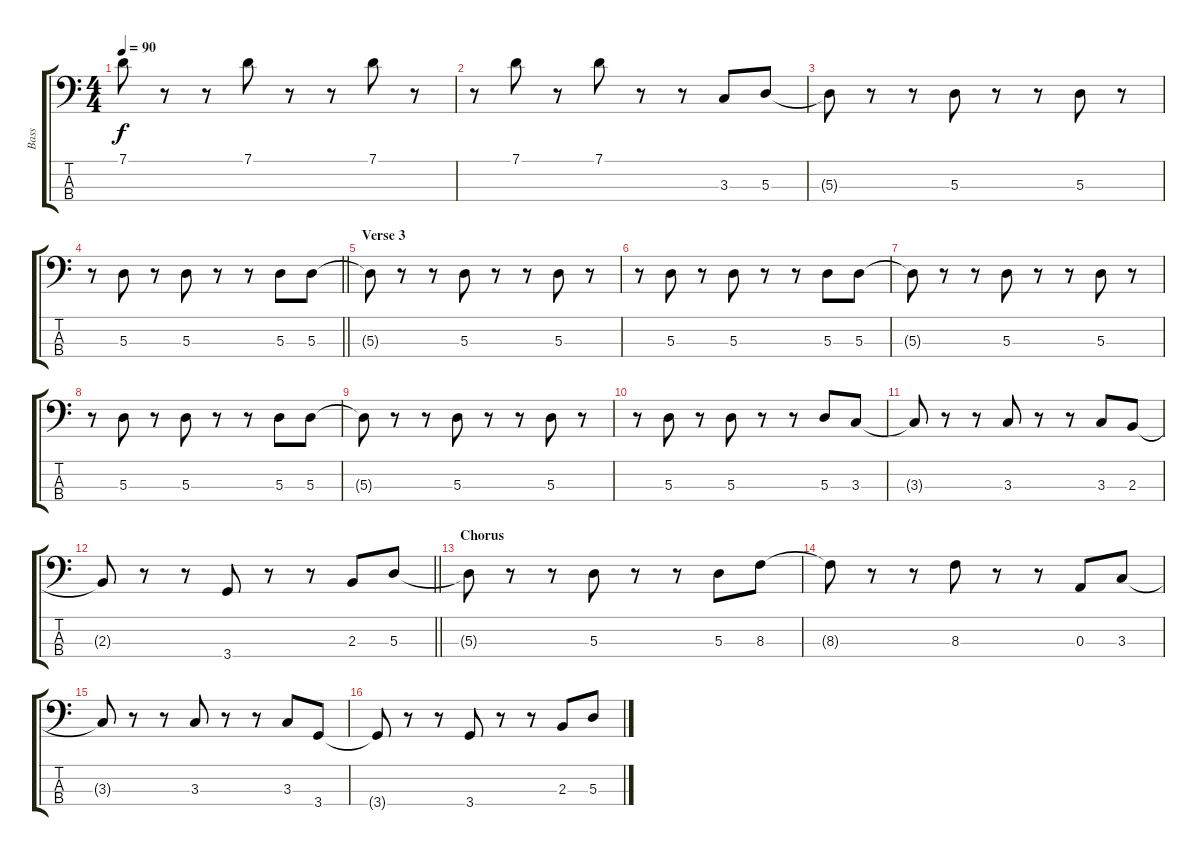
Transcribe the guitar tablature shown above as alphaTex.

\track ("Bass" "Bass") {instrument electricbassfinger}
\staff {score tabs}
\tuning (G2 D2 A1 E1) {hide}
\ts (4 4)
\tempo 90
\clef f4
\ks c
7.1{t}.8{dy f} r.8 r.8 7.1.8 r.8 r.8 7.1.8 r.8 |
r.8 7.1.8 r.8 7.1.8 r.8 r.8 3.3.8 5.3.8 |
5.3{t}.8 r.8 r.8 5.3.8 r.8 r.8 5.3.8 r.8 |
\barLineRight lightlight
r.8 5.3.8 r.8 5.3.8 r.8 r.8 5.3.8 5.3.8 |
\section ("" "Verse 3")
5.3{t}.8 r.8 r.8 5.3.8 r.8 r.8 5.3.8 r.8 |
r.8 5.3.8 r.8 5.3.8 r.8 r.8 5.3.8 5.3.8 |
5.3{t}.8 r.8 r.8 5.3.8 r.8 r.8 5.3.8 r.8 |
r.8 5.3.8 r.8 5.3.8 r.8 r.8 5.3.8 5.3.8 |
5.3{t}.8 r.8 r.8 5.3.8 r.8 r.8 5.3.8 r.8 |
r.8 5.3.8 r.8 5.3.8 r.8 r.8 5.3.8 3.3.8 |
3.3{t}.8 r.8 r.8 3.3.8 r.8 r.8 3.3.8 2.3.8 |
\barLineRight lightlight
2.3{t}.8 r.8 r.8 3.4.8 r.8 r.8 2.3.8 5.3.8 |
\section ("" "Chorus")
5.3{t}.8 r.8 r.8 5.3.8 r.8 r.8 5.3.8 8.3.8 |
8.3{t}.8 r.8 r.8 8.3.8 r.8 r.8 0.3.8 3.3.8 |
3.3{t}.8 r.8 r.8 3.3.8 r.8 r.8 3.3.8 3.4.8 |
3.4{t}.8 r.8 r.8 3.4.8 r.8 r.8 2.3.8 5.3.8
